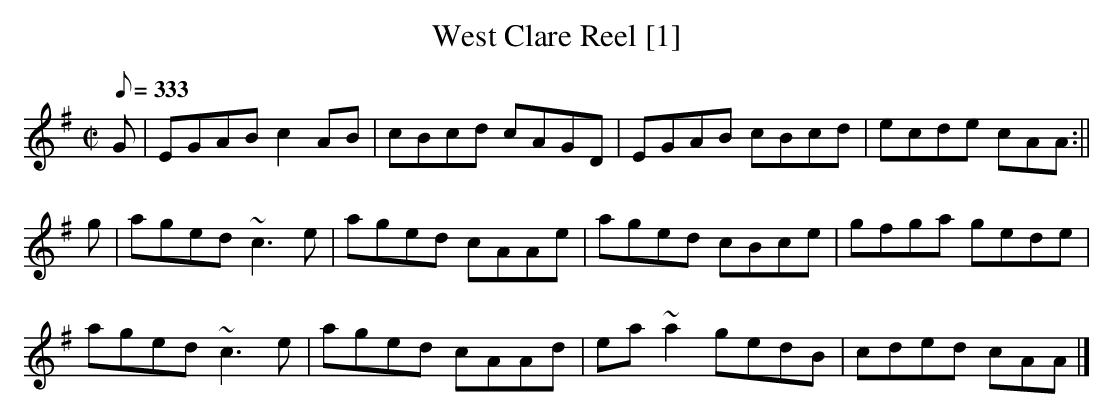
X:1
T:West Clare Reel [1]
L:1/8
Q:333
M:C|
K:Ador
G|EGAB c2 AB|cBcd cAGD|EGAB cBcd|ecde cAA:||
g|aged ~c3 e|aged cAAe|aged cBce|gfga gede|
aged ~c3 e|aged cAAd|ea ~a2 gedB|cded cAA|]
